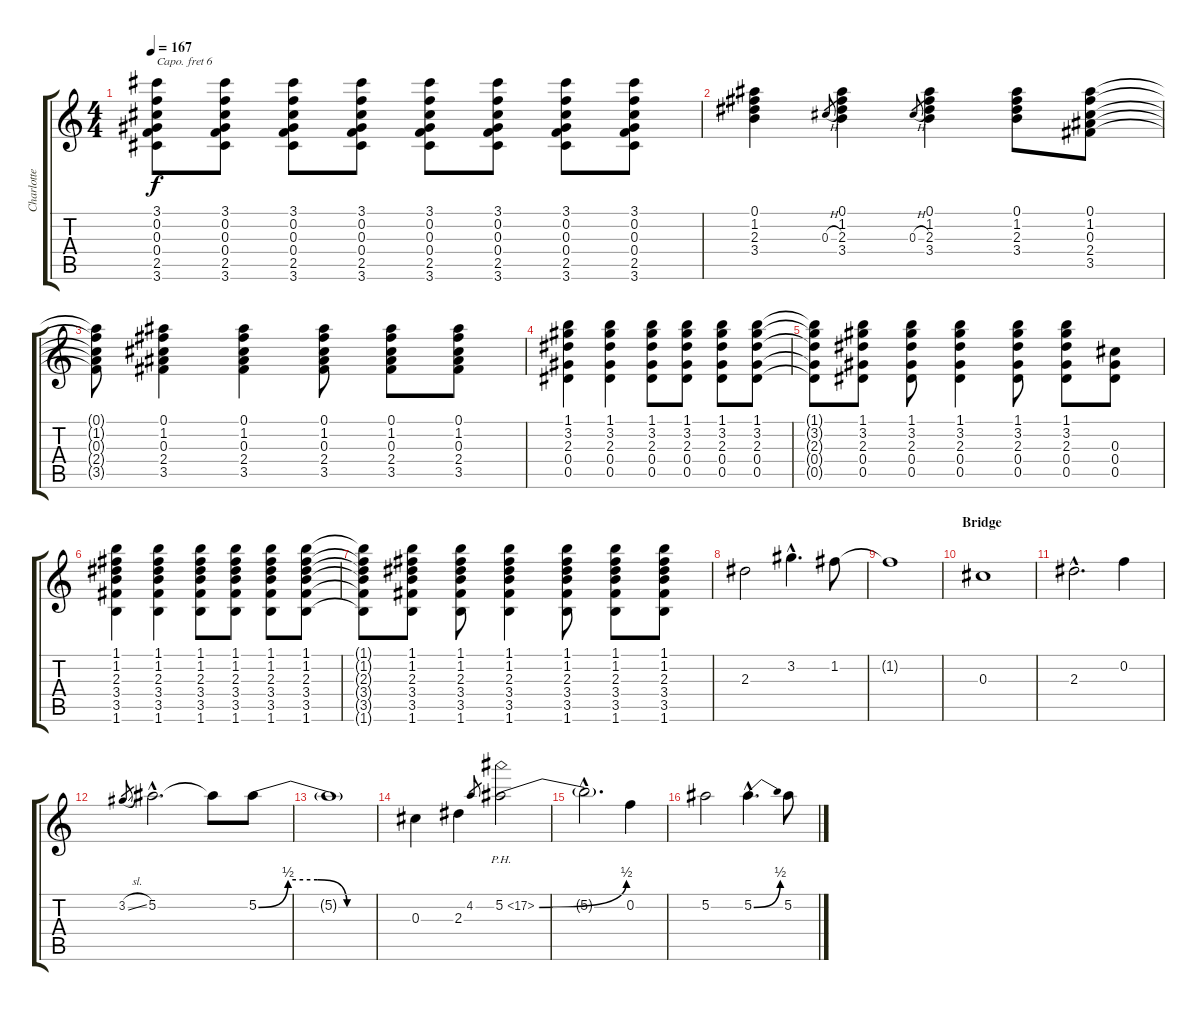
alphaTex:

\track ("Charlotte Hatherley" "Charlotte ") {instrument electricguitarclean}
\staff {score tabs}
\capo 6
\tuning (E4 B3 G3 D3 A2 E2) {hide}
\ts (4 4)
\tempo 167
\clef g2
\ks c
(3.1 0.2 0.3 0.4 2.5 3.6).8{dy f} (3.1 0.2 0.3 0.4 2.5 3.6).8 (3.1 0.2 0.3 0.4 2.5 3.6).8 (3.1 0.2 0.3 0.4 2.5 3.6).8 (3.1 0.2 0.3 0.4 2.5 3.6).8 (3.1 0.2 0.3 0.4 2.5 3.6).8 (3.1 0.2 0.3 0.4 2.5 3.6).8 (3.1 0.2 0.3 0.4 2.5 3.6).8 |
(0.1 1.2 2.3 3.4).4 0.3{h}.8{gr} (0.1 1.2 2.3 3.4).4 0.3{h}.8{gr} (0.1 1.2 2.3 3.4).4 (0.1 1.2 2.3 3.4).8 (0.1 1.2 0.3 2.4 3.5).8 |
(0.1{t} 1.2{t} 0.3{t} 2.4{t} 3.5{t}).8 (0.1 1.2 0.3 2.4 3.5).4 (0.1 1.2 0.3 2.4 3.5).4 (0.1 1.2 0.3 2.4 3.5).8 (0.1 1.2 0.3 2.4 3.5).8 (0.1 1.2 0.3 2.4 3.5).8 |
(1.1 3.2 2.3 0.4 0.5).4 (1.1 3.2 2.3 0.4 0.5).4 (1.1 3.2 2.3 0.4 0.5).8 (1.1 3.2 2.3 0.4 0.5).8 (1.1 3.2 2.3 0.4 0.5).8 (1.1 3.2 2.3 0.4 0.5).8 |
(1.1{t} 3.2{t} 2.3{t} 0.4{t} 0.5{t}).8 (1.1 3.2 2.3 0.4 0.5).8 (1.1 3.2 2.3 0.4 0.5).8 (1.1 3.2 2.3 0.4 0.5).4 (1.1 3.2 2.3 0.4 0.5).8 (1.1 3.2 2.3 0.4 0.5).8 (0.3 0.4 0.5).8 |
(1.1 1.2 2.3 3.4 3.5 1.6).4 (1.1 1.2 2.3 3.4 3.5 1.6).4 (1.1 1.2 2.3 3.4 3.5 1.6).8 (1.1 1.2 2.3 3.4 3.5 1.6).8 (1.1 1.2 2.3 3.4 3.5 1.6).8 (1.1 1.2 2.3 3.4 3.5 1.6).8 |
(1.1{t} 1.2{t} 2.3{t} 3.4{t} 3.5{t} 1.6{t}).8 (1.1 1.2 2.3 3.4 3.5 1.6).8 (1.1 1.2 2.3 3.4 3.5 1.6).8 (1.1 1.2 2.3 3.4 3.5 1.6).4 (1.1 1.2 2.3 3.4 3.5 1.6).8 (1.1 1.2 2.3 3.4 3.5 1.6).8 (1.1 1.2 2.3 3.4 3.5 1.6).8 |
2.3.2{volume 16 instrument distortionguitar} 3.2{hac}.4{d} 1.2.8 |
1.2{t}.1 |
\section ("" "Bridge")
0.3.1{volume 13 instrument distortionguitar} |
2.3{hac}.2{d} 0.2.4 |
3.2{sl}.8{gr} 5.2{hac}.2{d} 5.2{t}.8 5.2{be (custom 0 0 15 2 30 2 45 0 60 0)}.8 |
5.2{t}.1 |
0.3.4 2.3.4 4.2.8{gr} 5.2{be (bend 0 0 60 2) ph 12}.2 |
5.2{hac t}.2{d} 0.2.4 |
5.2.2 5.2{be (bend 0 0 60 2) hac}.4{d} 5.2.8
